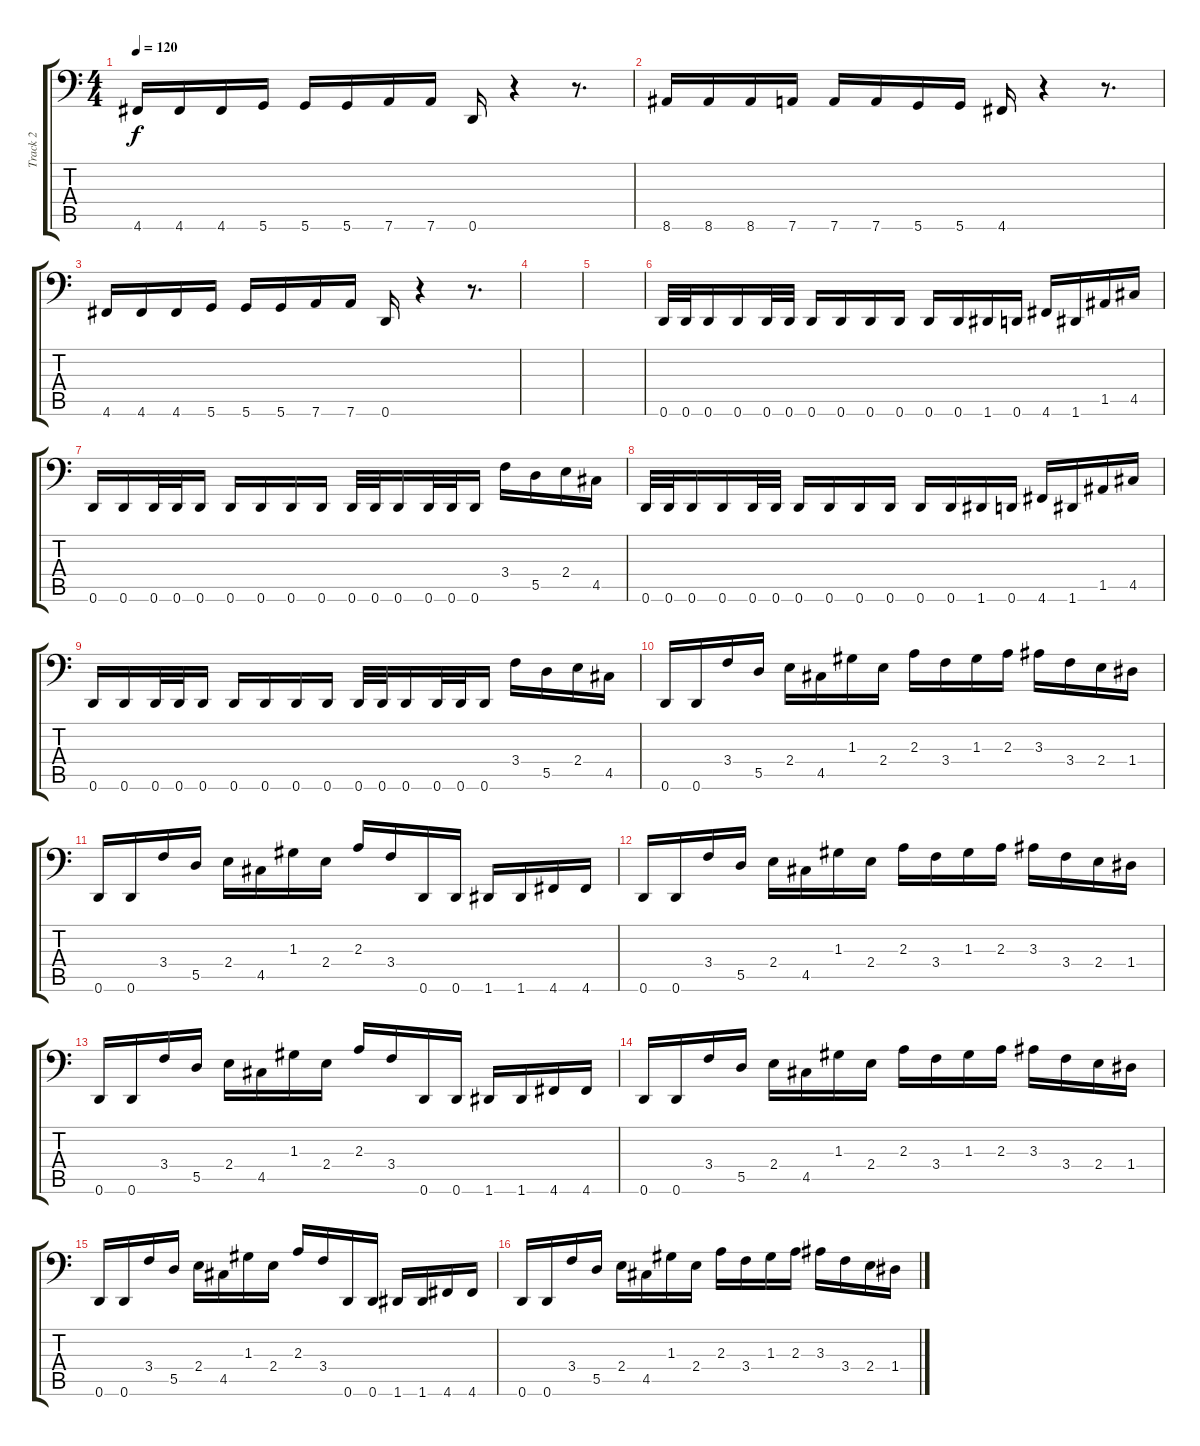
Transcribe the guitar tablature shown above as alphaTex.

\track ("Track 2" "Track 2") {instrument electricbasspick}
\staff {score tabs}
\tuning (C3 G2 G2 D2 A1 D1) {hide}
\ts (4 4)
\tempo 120
\clef f4
\ks c
4.6.16{dy f} 4.6.16 4.6.16 5.6.16 5.6.16 5.6.16 7.6.16 7.6.16 0.6.16 r.4 r.8{d} |
8.6.16 8.6.16 8.6.16 7.6.16 7.6.16 7.6.16 5.6.16 5.6.16 4.6.16 r.4 r.8{d} |
4.6.16 4.6.16 4.6.16 5.6.16 5.6.16 5.6.16 7.6.16 7.6.16 0.6.16 r.4 r.8{d} |
|
|
0.6.32 0.6.32 0.6.16 0.6.16 0.6.32 0.6.32 0.6.16 0.6.16 0.6.16 0.6.16 0.6.16 0.6.16 1.6.16 0.6.16 4.6.16 1.6.16 1.5.16 4.5.16 |
0.6.16 0.6.16 0.6.32 0.6.32 0.6.16 0.6.16 0.6.16 0.6.16 0.6.16 0.6.32 0.6.32 0.6.16 0.6.32 0.6.32 0.6.16 3.4.16 5.5.16 2.4.16 4.5.16 |
0.6.32 0.6.32 0.6.16 0.6.16 0.6.32 0.6.32 0.6.16 0.6.16 0.6.16 0.6.16 0.6.16 0.6.16 1.6.16 0.6.16 4.6.16 1.6.16 1.5.16 4.5.16 |
0.6.16 0.6.16 0.6.32 0.6.32 0.6.16 0.6.16 0.6.16 0.6.16 0.6.16 0.6.32 0.6.32 0.6.16 0.6.32 0.6.32 0.6.16 3.4.16 5.5.16 2.4.16 4.5.16 |
0.6.16 0.6.16 3.4.16 5.5.16 2.4.16 4.5.16 1.3.16 2.4.16 2.3.16 3.4.16 1.3.16 2.3.16 3.3.16 3.4.16 2.4.16 1.4.16 |
0.6.16 0.6.16 3.4.16 5.5.16 2.4.16 4.5.16 1.3.16 2.4.16 2.3.16 3.4.16 0.6.16 0.6.16 1.6.16 1.6.16 4.6.16 4.6.16 |
0.6.16 0.6.16 3.4.16 5.5.16 2.4.16 4.5.16 1.3.16 2.4.16 2.3.16 3.4.16 1.3.16 2.3.16 3.3.16 3.4.16 2.4.16 1.4.16 |
0.6.16 0.6.16 3.4.16 5.5.16 2.4.16 4.5.16 1.3.16 2.4.16 2.3.16 3.4.16 0.6.16 0.6.16 1.6.16 1.6.16 4.6.16 4.6.16 |
0.6.16 0.6.16 3.4.16 5.5.16 2.4.16 4.5.16 1.3.16 2.4.16 2.3.16 3.4.16 1.3.16 2.3.16 3.3.16 3.4.16 2.4.16 1.4.16 |
0.6.16 0.6.16 3.4.16 5.5.16 2.4.16 4.5.16 1.3.16 2.4.16 2.3.16 3.4.16 0.6.16 0.6.16 1.6.16 1.6.16 4.6.16 4.6.16 |
0.6.16 0.6.16 3.4.16 5.5.16 2.4.16 4.5.16 1.3.16 2.4.16 2.3.16 3.4.16 1.3.16 2.3.16 3.3.16 3.4.16 2.4.16 1.4.16
